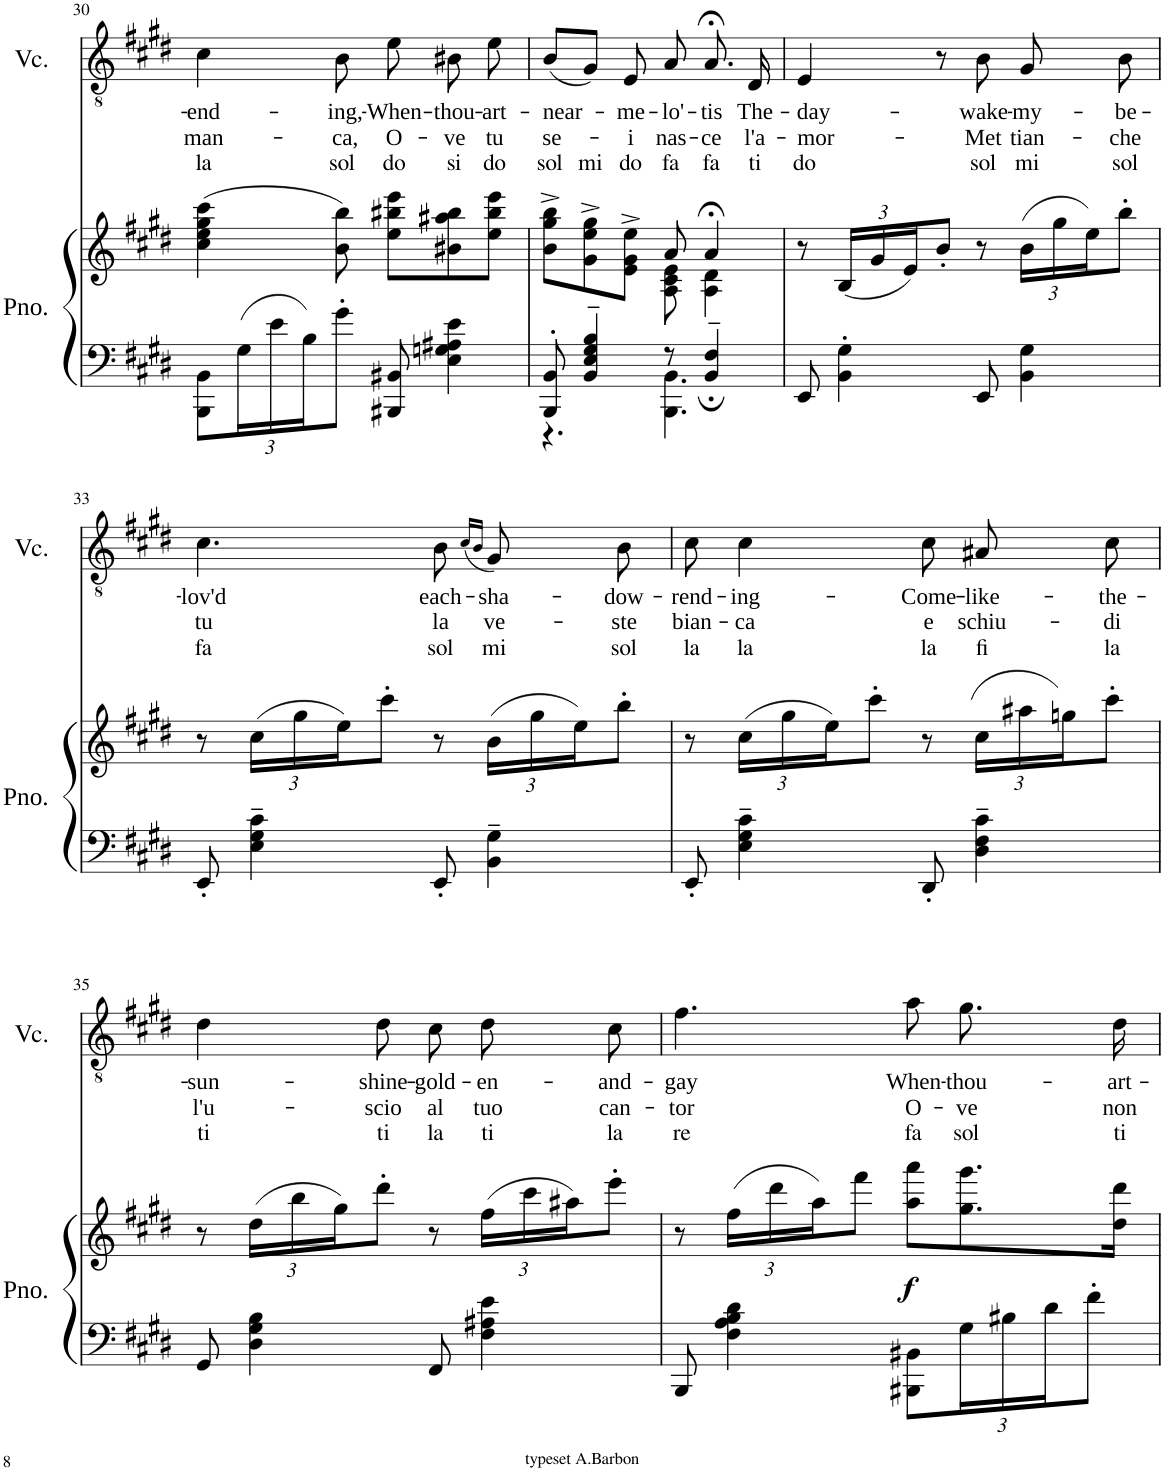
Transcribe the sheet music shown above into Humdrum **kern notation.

**kern	**kern	**dynam	**kern	**text	**text	**text
*part2	*part2	*part2	*part1	*part1	*part1	*part1
*staff3	*staff2	*staff2/3	*staff1	*staff1	*staff1	*staff1
*I"Piano	*	*	*I"Violoncello	*	*	*
*I'Pno.	*	*	*I'Vc.	*	*	*
!!LO:PB:g=z
*clefF4	*clefG2	*	*clefGv2	*	*	*
*k[f#c#g#d#]	*k[f#c#g#d#]	*	*k[f#c#g#d#]	*	*	*
*M6/8	*M6/8	*	*M6/8	*	*	*
=30	=30	=30	=30	=30	=30	=30
!	!	!	!	!LO:LY:b	!LO:LY:b	!LO:LY:b
8BBB\ 8BB\L	(4cc#\ 4ee\ 4gg#\ 4ccc#\	.	4c#\	-end-	man-	la
*Xbrackettup	*	*	*	*	*	*
24G#\L	.	.	.	.	.	.
24e\	.	.	.	.	.	.
24B\J	.	.	.	.	.	.
!	!	!	!	!LO:LY:b	!LO:LY:b	!LO:LY:b
8g#'\J	8b\ 8bb\)	.	8B\	-ing,-	-ca,	sol
!	!	!	!	!LO:LY:b	!LO:LY:b	!LO:LY:b
8BBB#X/ 8BB#X/	8ee\ 8bb#X\ 8eee\L	.	8e\	-When-	O-	do
!	!	!	!	!LO:LY:b	!LO:LY:b	!LO:LY:b
4E\ 4Gn\ 4A#X\ 4e\	8b#X\ 8aa#X\ 8bb#\	.	8B#X\	-thou-	-ve	si
!	!	!	!	!LO:LY:b	!LO:LY:b	!LO:LY:b
.	8ee\ 8bb#\ 8eee\J	.	8e\	-art-	tu	do
=31	=31	=31	=31	=31	=31	=31
*^	*^	*	*	*	*	*
!	!	!	!	!	!	!LO:LY:b	!LO:LY:b	!LO:LY:b
8BBB/' 8BB/'	4.r	8b\^ 8gg#\^ 8bb\^L	4.ryy	.	(8B/L	-near-	se-	sol
!	!	!	!	!	!	!	!	!LO:LY:b
4BB/~ 4E/~ 4G#/~ 4B/~	.	8g#\^ 8ee\^ 8gg#\^	.	.	8G#/J)	.	.	mi
!	!	!	!	!	!	!LO:LY:b	!LO:LY:b	!LO:LY:b
.	.	8e\^ 8g#\^ 8ee\^J	.	.	8E/	-me-	-i	do
!	!	!	!	!	!	!LO:LY:b	!LO:LY:b	!LO:LY:b
8r	4.BBB\ 4.BB\	8a/	8A\ 8c#\ 8e\	.	8A/	-lo'-	nas-	fa
!	!	!	!	!	!	!LO:LY:b	!LO:LY:b	!LO:LY:b
4BB/;~ 4F#/;~	.	4a;</	4A\ 4d#\	.	8.A;</	-tis	-ce	fa
!	!	!	!	!	!	!LO:LY:b	!LO:LY:b	!LO:LY:b
.	.	.	.	.	16D#/	The-	l'a-	ti
*v	*v	*	*	*	*	*	*	*
*	*v	*v	*	*	*	*	*
=32	=32	=32	=32	=32	=32	=32
!	!	!	!	!LO:LY:b	!LO:LY:b	!LO:LY:b
8EE/	8r	.	4E/	-day-	-mor-	do
*	*Xbrackettup	*	*	*	*	*
4BB\' 4G#\'	(24B/LL	.	.	.	.	.
.	24g#/	.	.	.	.	.
.	24e/J)	.	.	.	.	.
.	8b'/J	.	8r	.	.	.
!	!	!	!	!LO:LY:b	!LO:LY:b	!LO:LY:b
8EE/	8r	.	8B\	-wake-	-Met	sol
!	!	!	!	!LO:LY:b	!LO:LY:b	!LO:LY:b
4BB\ 4G#\	(24b\LL	.	8G#/	-my-	tian-	mi
.	24gg#\	.	.	.	.	.
.	24ee\J)	.	.	.	.	.
!	!	!	!	!LO:LY:b	!LO:LY:b	!LO:LY:b
.	8bb'\J	.	8B\	-be-	-che	sol
!!LO:LB:g=z
=33	=33	=33	=33	=33	=33	=33
!	!	!	!	!LO:LY:b	!LO:LY:b	!LO:LY:b
8EE'/	8r	.	4.c#\	-lov'd	tu	fa
4E\~ 4G#\~ 4c#\~	(24cc#\LL	.	.	.	.	.
.	24gg#\	.	.	.	.	.
.	24ee\J)	.	.	.	.	.
.	8ccc#'\J	.	.	.	.	.
!	!	!	!	!LO:LY:b	!LO:LY:b	!LO:LY:b
8EE'/	8r	.	8B\	each-	la	sol
.	.	.	(16qc#/LL	.	.	.
.	.	.	16qB/JJ	.	.	.
!	!	!	!	!LO:LY:b	!LO:LY:b	!LO:LY:b
4BB\~ 4G#\~	(24b\LL	.	8G#/)	-sha-	ve-	mi
.	24gg#\	.	.	.	.	.
.	24ee\J)	.	.	.	.	.
!	!	!	!	!LO:LY:b	!LO:LY:b	!LO:LY:b
.	8bb'\J	.	8B\	-dow-	-ste	sol
=34	=34	=34	=34	=34	=34	=34
!	!	!	!	!LO:LY:b	!LO:LY:b	!LO:LY:b
8EE'/	8r	.	8c#\	-rend-	bian-	la
!	!	!	!	!LO:LY:b	!LO:LY:b	!LO:LY:b
4E\~ 4G#\~ 4c#\~	(24cc#\LL	.	4c#\	-ing-	-ca	la
.	24gg#\	.	.	.	.	.
.	24ee\J)	.	.	.	.	.
.	8ccc#'\J	.	.	.	.	.
!	!	!	!	!LO:LY:b	!LO:LY:b	!LO:LY:b
8DD#'/	8r	.	8c#\	-Come-	e	la
!	!	!	!	!LO:LY:b	!LO:LY:b	!LO:LY:b
4D#\~ 4F#\~ 4c#\~	(24cc#\LL	.	8A#X/	-like-	schiu-	fi
.	24aa#X\	.	.	.	.	.
.	24ggn\J)	.	.	.	.	.
!	!	!	!	!LO:LY:b	!LO:LY:b	!LO:LY:b
.	8ccc#'\J	.	8c#\	-the-	-di	la
!!LO:LB:g=z
=35	=35	=35	=35	=35	=35	=35
!	!	!	!	!LO:LY:b	!LO:LY:b	!LO:LY:b
8GG#/	8r	.	4d#\	-sun-	l'u-	ti
4D#\ 4G#\ 4B\	(24dd#\LL	.	.	.	.	.
.	24bb\	.	.	.	.	.
.	24gg#\J)	.	.	.	.	.
!	!	!	!	!LO:LY:b	!LO:LY:b	!LO:LY:b
.	8ddd#'\J	.	8d#\	-shine-	-scio	ti
!	!	!	!	!LO:LY:b	!LO:LY:b	!LO:LY:b
8FF#/	8r	.	8c#\	-gold-	al	la
!	!	!	!	!LO:LY:b	!LO:LY:b	!LO:LY:b
4F#\ 4A#X\ 4e\	(24ff#\LL	.	8d#\	-en-	tuo	ti
.	24ccc#\	.	.	.	.	.
.	24aa#X\J)	.	.	.	.	.
!	!	!	!	!LO:LY:b	!LO:LY:b	!LO:LY:b
.	8eee'\J	.	8c#\	-and-	can-	la
=36	=36	=36	=36	=36	=36	=36
!	!	!	!	!LO:LY:b	!LO:LY:b	!LO:LY:b
8BBB/	8r	.	4.f#\	-gay	-tor	re
4F#\ 4A\ 4B\ 4d#\	(24ff#\LL	.	.	.	.	.
.	24ddd#\	.	.	.	.	.
.	24aa\J)	.	.	.	.	.
.	8fff#\J	.	.	.	.	.
!	!	!LO:DY:b	!	!LO:LY:b	!LO:LY:b	!LO:LY:b
8BBB#X\ 8BB#X\L	8aa\ 8aaa\L	f	8a\	When-	O-	fa
!	!	!	!	!LO:LY:b	!LO:LY:b	!LO:LY:b
24G#\L	8.gg#\ 8.ggg#\	.	8.g#\	-thou-	-ve	sol
24B#X\	.	.	.	.	.	.
24d#\J	.	.	.	.	.	.
8f#'\J	.	.	.	.	.	.
!	!	!	!	!LO:LY:b	!LO:LY:b	!LO:LY:b
.	16dd#\ 16ddd#\Jk	.	16d#\	-art-	non	ti
=	=	=	=	=	=	=
*-	*-	*-	*-	*-	*-	*-
